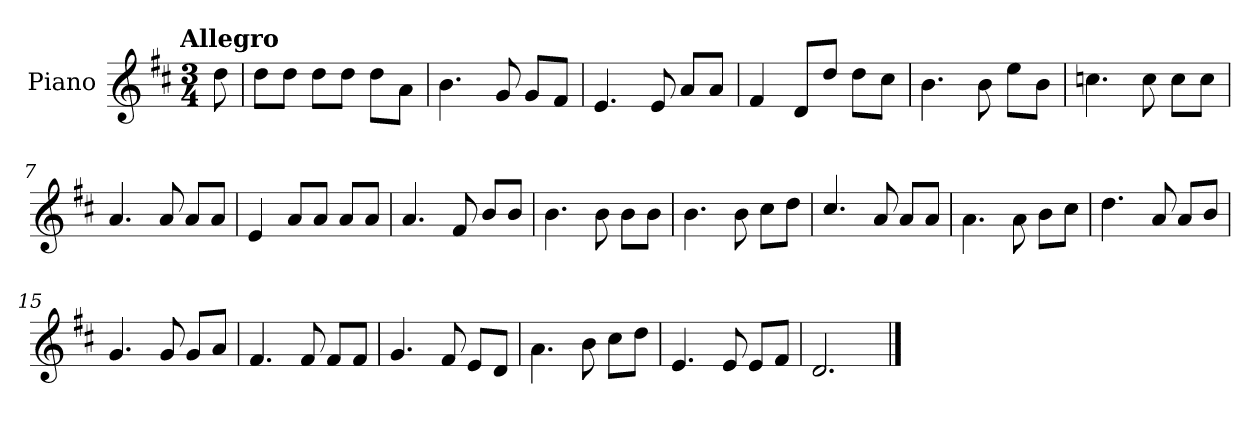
**kern
*part1
*staff1
*I"Piano
*I'Pno.
*clefG2
*k[f#c#]
!!LO:TX:omd:t=Allegro
*M3/4
*MM144
=
8dd\
=1
8dd\L
8dd\J
8dd\L
8dd\J
8dd\L
8a\J
=2
4.b\
8g/
8g/L
8f#/J
=3
4.e/
8e/
8a/L
8a/J
!!LO:LB:g=z
=4
4f#/
8d/L
8dd/J
8dd\L
8cc#\J
=5
4.b\
8b\
8ee\L
8b\J
=6
4.ccn\
8cc\
8cc\L
8cc\J
=7
4.a/
8a/
8a/L
8a/J
!!LO:LB:g=z
=8
4e/
8a/L
8a/J
8a/L
8a/J
=9
4.a/
8f#/
8b/L
8b/J
=10
4.b\
8b\
8b\L
8b\J
=11
4.b\
8b\
8cc#\L
8dd\J
!!LO:LB:g=z
=12
4.cc#/
8a/
8a/L
8a/J
=13
4.a\
8a\
8b\L
8cc#\J
=14
4.dd\
8a/
8a/L
8b/J
=15
4.g/
8g/
8g/L
8a/J
!!LO:LB:g=z
=16
4.f#/
8f#/
8f#/L
8f#/J
=17
4.g/
8f#/
8e/L
8d/J
=18
4.a\
8b\
8cc#\L
8dd\J
=19
4.e/
8e/
8e/L
8f#/J
=20
2.d/
==
*-
